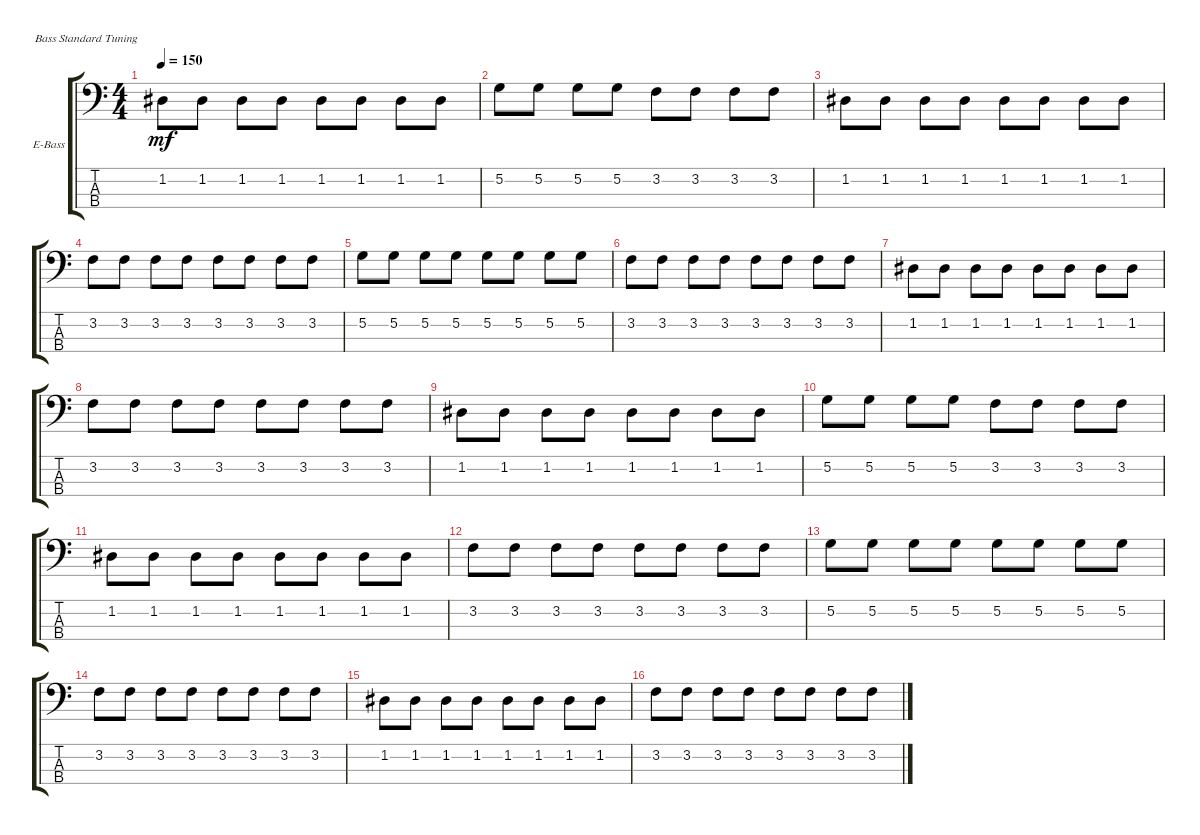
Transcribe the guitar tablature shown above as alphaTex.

\defaultSystemsLayout 4
\bracketExtendMode groupsimilarinstruments
\firstSystemTrackNameOrientation horizontal
\otherSystemsTrackNameOrientation horizontal
\track ("Electric Bass" "E-Bass") {instrument electricbassfinger}
\staff {score tabs}
\tuning (G2 D2 A1 E1)
\ts (4 4)
\tempo 150
\clef f4
\ks c
1.2.8{dy mf} 1.2.8 1.2.8 1.2.8 1.2.8 1.2.8 1.2.8 1.2.8 |
5.2.8 5.2.8 5.2.8 5.2.8 3.2.8 3.2.8 3.2.8 3.2.8 |
1.2.8 1.2.8 1.2.8 1.2.8 1.2.8 1.2.8 1.2.8 1.2.8 |
3.2.8 3.2.8 3.2.8 3.2.8 3.2.8 3.2.8 3.2.8 3.2.8 |
5.2.8 5.2.8 5.2.8 5.2.8 5.2.8 5.2.8 5.2.8 5.2.8 |
3.2.8 3.2.8 3.2.8 3.2.8 3.2.8 3.2.8 3.2.8 3.2.8 |
1.2.8 1.2.8 1.2.8 1.2.8 1.2.8 1.2.8 1.2.8 1.2.8 |
3.2.8 3.2.8 3.2.8 3.2.8 3.2.8 3.2.8 3.2.8 3.2.8 |
1.2.8 1.2.8 1.2.8 1.2.8 1.2.8 1.2.8 1.2.8 1.2.8 |
5.2.8 5.2.8 5.2.8 5.2.8 3.2.8 3.2.8 3.2.8 3.2.8 |
1.2.8 1.2.8 1.2.8 1.2.8 1.2.8 1.2.8 1.2.8 1.2.8 |
3.2.8 3.2.8 3.2.8 3.2.8 3.2.8 3.2.8 3.2.8 3.2.8 |
5.2.8 5.2.8 5.2.8 5.2.8 5.2.8 5.2.8 5.2.8 5.2.8 |
3.2.8 3.2.8 3.2.8 3.2.8 3.2.8 3.2.8 3.2.8 3.2.8 |
1.2.8 1.2.8 1.2.8 1.2.8 1.2.8 1.2.8 1.2.8 1.2.8 |
3.2.8 3.2.8 3.2.8 3.2.8 3.2.8 3.2.8 3.2.8 3.2.8
